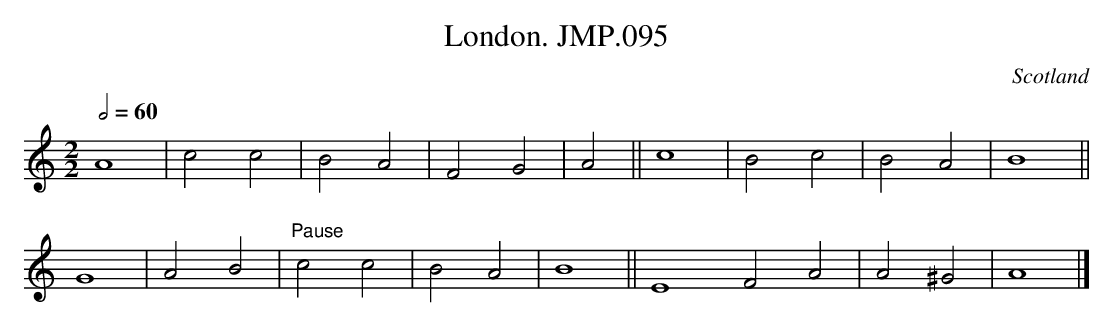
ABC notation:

X:1
T:London. JMP.095
M:2/2
L:1/2
Q:60
O:Scotland
K:A minor
A2 | cc | BA | FG | A || c2 | Bc | BA | B2 || !
G2 | AB | "Pause"cc | BA | B2 || E2 FA | A^G | A2 |]
